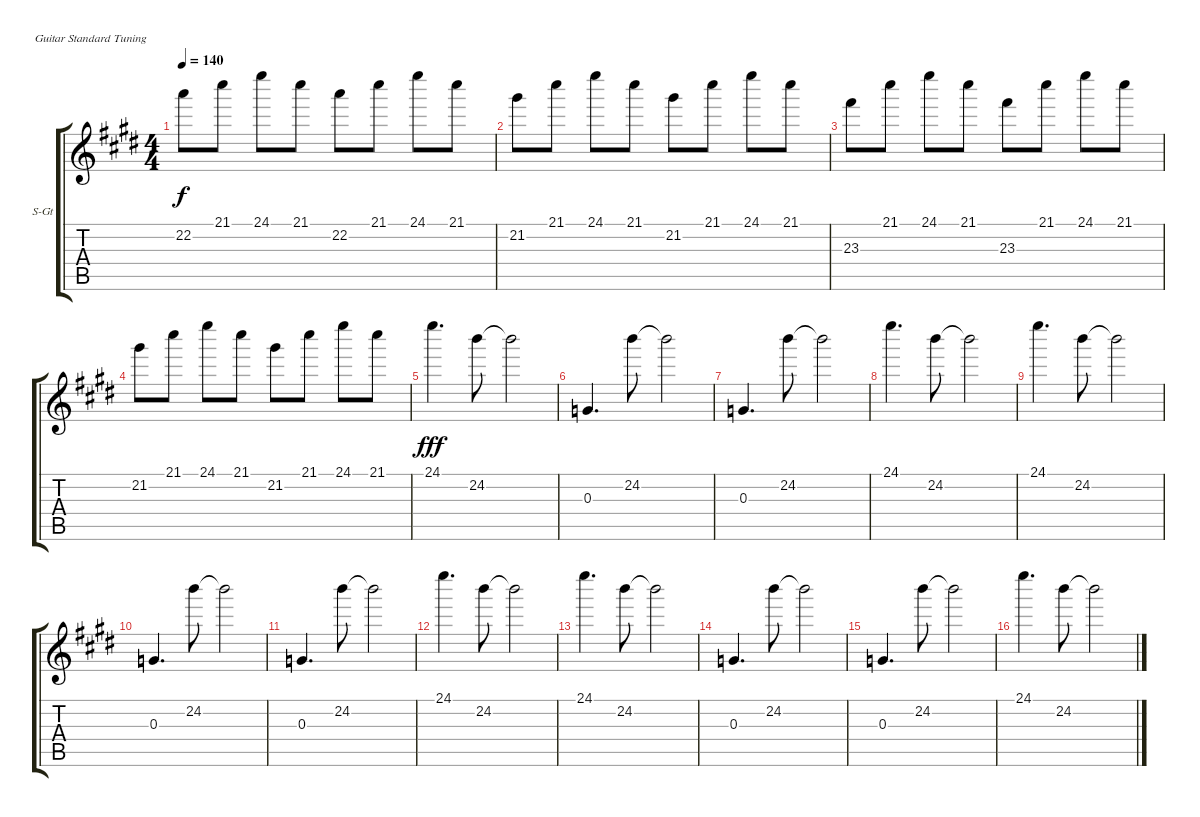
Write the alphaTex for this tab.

\bracketExtendMode groupsimilarinstruments
\firstSystemTrackNameOrientation horizontal
\otherSystemsTrackNameOrientation horizontal
\track ("Glockenspiel" "S-Gt") {instrument glockenspiel}
\staff {score tabs}
\tuning (E4 B3 G3 D3 A2 E2)
\displaytranspose 12
\ts (4 4)
\tempo 140
\clef g2
\ks e
22.2.8{dy f} 21.1.8 24.1.8 21.1.8 22.2.8 21.1.8 24.1.8 21.1.8 |
21.2.8 21.1.8 24.1.8 21.1.8 21.2.8 21.1.8 24.1.8 21.1.8 |
23.3.8 21.1.8 24.1.8 21.1.8 23.3.8 21.1.8 24.1.8 21.1.8 |
21.2.8 21.1.8 24.1.8 21.1.8 21.2.8 21.1.8 24.1.8 21.1.8 |
24.1.4{d dy fff} 24.2.8 24.2{t}.2 |
0.3.4{d} 24.2.8 24.2{t}.2 |
0.3.4{d} 24.2.8 24.2{t}.2 |
24.1.4{d} 24.2.8 24.2{t}.2 |
24.1.4{d} 24.2.8 24.2{t}.2 |
0.3.4{d} 24.2.8 24.2{t}.2 |
0.3.4{d} 24.2.8 24.2{t}.2 |
24.1.4{d} 24.2.8 24.2{t}.2 |
24.1.4{d} 24.2.8 24.2{t}.2 |
0.3.4{d} 24.2.8 24.2{t}.2 |
0.3.4{d} 24.2.8 24.2{t}.2 |
24.1.4{d} 24.2.8 24.2{t}.2
